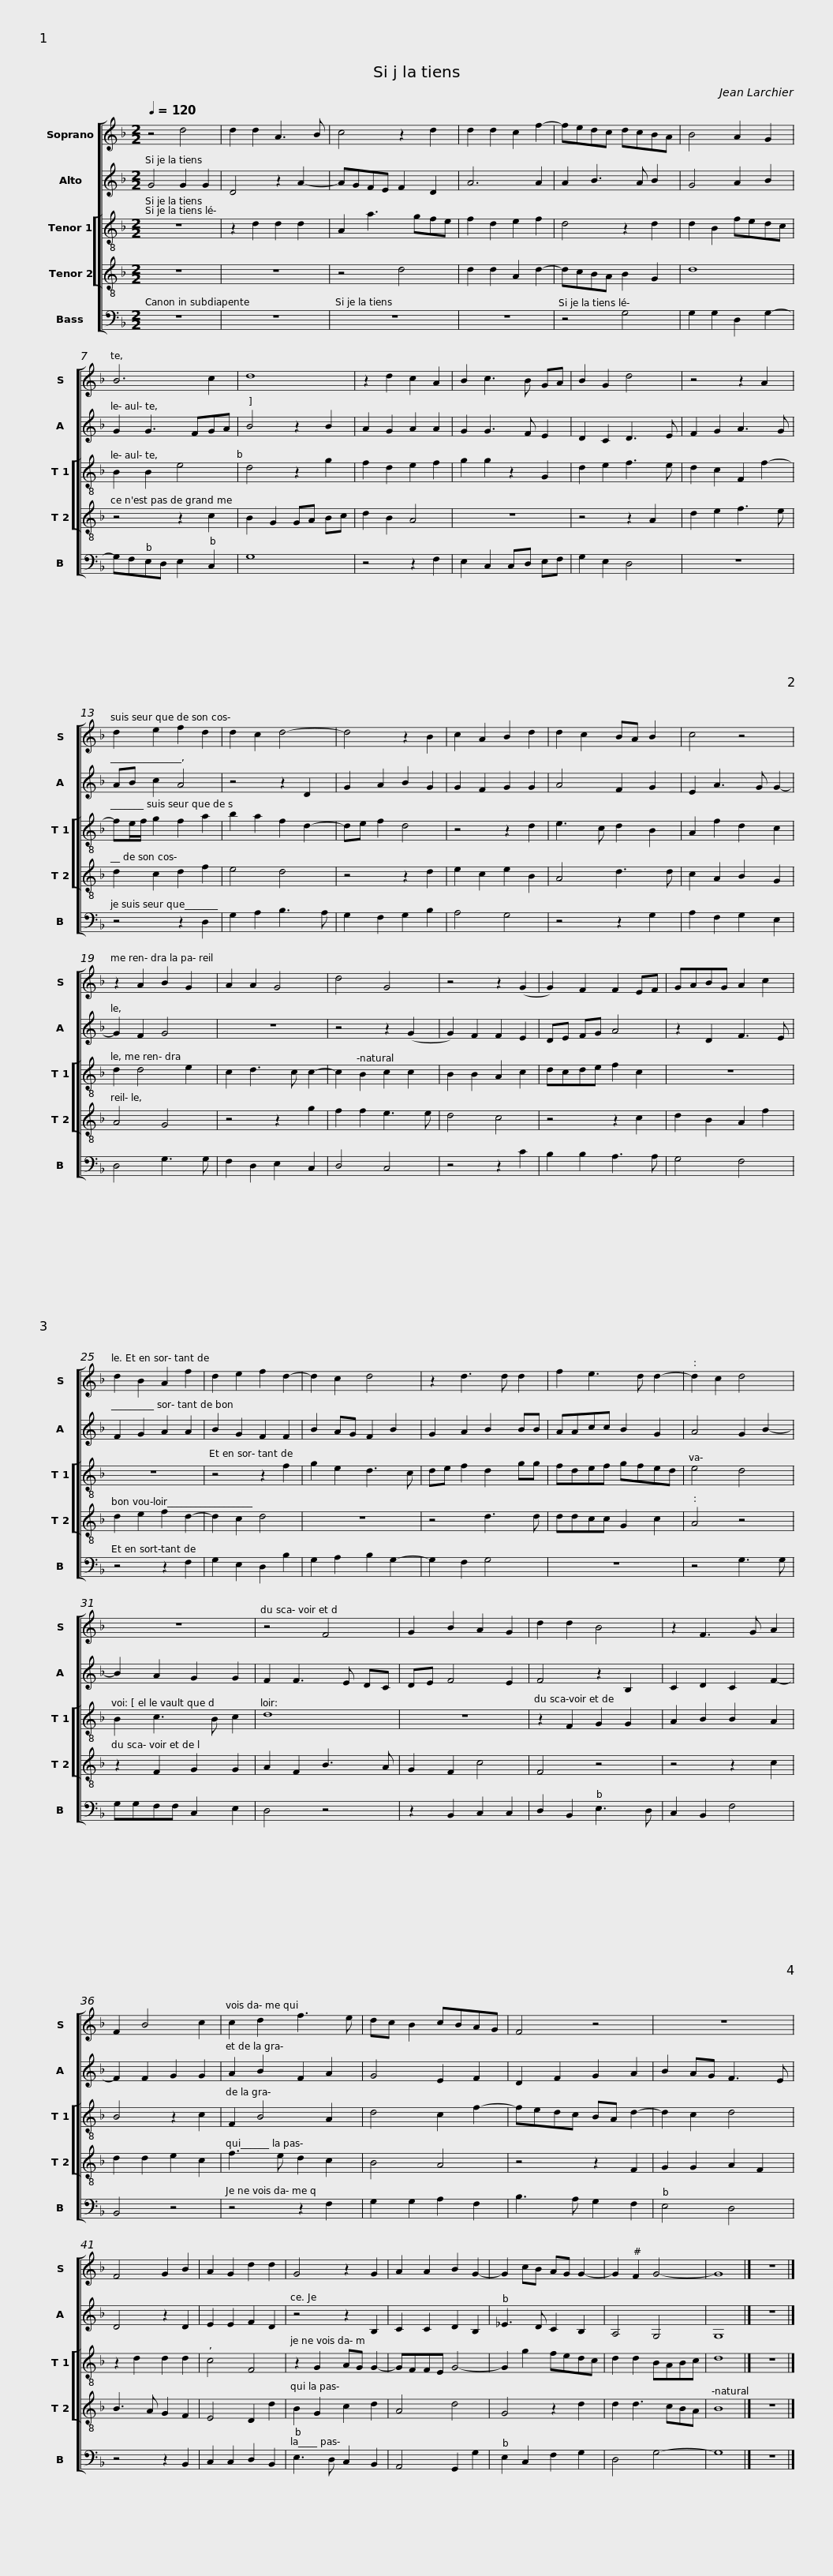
X:1
%%score [ 1 2 [ 3 4 ] 5 ]
L:1/8
Q:1/4=120
M:2/2
I:linebreak $
K:F
V:1 treble
V:2 treble
V:3 treble-8
V:4 treble-8
V:5 bass
V:1
 z4 d4 | d2 d2 A3 B | c4 z2 d2 | d2 d2 c2 f2- | fedc dcBA | %5
 B4 A2 G2 |$ B6 c2 | d8 | z2 d2 c2 A2 | B2 c3 B GA | %10
 B2 G2 d4 | z4 z2 A2 |$ d2 e2 f2 d2 | d2 c2 d4- | d4 z2 B2 | %15
 c2 A2 B2 d2 | d2 c2 BA B2 | c4 z4 |$ z2 A2 B2 G2 | A2 A2 G4 | %20
 d4 G4 | z4 z2 (G2 | G2) F2 F2 EF | GABG A2 c2 |$ d2 B2 A2 f2 | %25
 d2 e2 f2 d2- | d2 c2 d4 | z2 d3 d d2 | f2 e3 d d2- | d2 c2 d4 |$ %30
 z8 | z4 F4 | G2 B2 A2 G2 | d2 d2 B4 | z2 F3 G A2 | %35
 F2 B4 c2 |$ c2 d2 f3 e | dc B2 cBAG | F4 z4 | z8 | %40
 F4 G2 B2 | A2 G2 d2 d2 |$ G4 z2 G2 | A2 A2 B2 G2- | G2 cB AG G2- | %45
 G2 F2 G4- | G8 |]$ z8 |] %48
V:2
 G4 G2 G2 | D4 z2 A2- | AGFE F2 D2 | A6 A2 | A2 B3 A B2 | %5
 G4 A2 B2 |$ G2 G3 FGA | B4 z2 B2 | A2 G2 A2 A2 | G2 G3 F E2 | %10
 D2 C2 D3 E | F2 G2 A3 G |$ AB c2 A4 | z4 z2 D2 | G2 A2 B2 G2 | %15
 G2 F2 G2 G2 | A4 F2 G2 | E2 A3 G G2- |$ G2 F2 G4 | z8 | %20
 z4 z2 (G2 | G2) F2 F2 E2 | DE FG A4 | z2 D2 F3 E |$ F2 G2 A2 A2 | %25
 B2 G2 F2 F2 | B2 AG F2 B2 | G2 A2 B2 BB | AAcc B2 G2 | A4 G2 B2- |$ %30
 B2 A2 G2 G2 | F2 F3 E DC | DE F4 E2 | F4 z2 B,2 | C2 D2 C2 F2- | %35
 F2 F2 G2 G2 |$ A2 B2 F2 A2 | G4 E2 F2 | D2 F2 G2 A2 | B2 AG F3 E | %40
 D4 z2 D2 | E2 E2 F2 D2 |$ z4 z2 B,2 | C2 C2 D2 B,2 | _E3 D C2 B,2 | %45
 A,4 G,4 | G,8 |]$ z8 |] %48
V:3
 z8 | z2 d2 d2 d2 | A2 a3 gfe | f2 d2 e2 f2 | d4 z2 d2 | %5
 d2 B2 fedc |$ B2 B2 e4 | d4 z2 g2 | f2 d2 e2 f2 | g2 g2 z2 G2 | %10
 d2 e2 f3 e | d2 c2 F2 f2- |$ fe/f/ g2 f2 a2 | b2 a2 f2 d2- | de f2 d4 | %15
 z4 z2 d2 | e3 c d2 B2 | A2 f2 d2 c2 |$ d2 d4 e2 | c2 d3 c c2- | %20
 c2 B2 c2 c2 | B2 B2 A2 c2 | dcde f2 c2 | z8 |$ z8 | %25
 z4 z2 f2 | g2 e2 d3 c | de f2 d2 gg | fdef gfed | e4 d4 |$ %30
 B2 c3 B c2 | d8 | z8 | z2 F2 G2 G2 | A2 B2 B2 A2 | %35
 B4 z2 c2 |$ F2 B4 A2 | d4 c2 f2- | fedc BA d2- | d2 c2 d4 | %40
 z2 d2 d2 d2 | c4 F4 |$ z2 G2 AG G2- | GFFE G4- | G2 g2 fedc | %45
 d2 d2 BABc | d8 |]$ z8 |] %48
V:4
 z8 | z8 | z4 d4 | d2 d2 A2 d2- | dcBA B2 G2 | %5
 d8 |$ z4 z2 c2 | B2 G2 GA Bc | d2 B2 A4 | z8 | %10
 z4 z2 A2 | d2 e2 f3 e |$ d2 c2 d2 f2 | e4 d4 | z4 z2 d2 | %15
 e2 c2 e2 B2 | A4 d3 d | c2 A2 B2 G2 |$ A4 G4 | z4 z2 g2 | %20
 f2 f2 e3 e | d4 c4 | z4 z2 c2 | d2 B2 A2 f2 |$ d2 e2 f2 d2- | %25
 d2 c2 d4 | z8 | z4 d3 d | ddcc G2 c2 | A4 z4 |$ %30
 z2 F2 G2 G2 | A2 F2 B3 A | G2 F2 c4 | F4 z4 | z4 z2 c2 | %35
 d2 d2 e2 c2 |$ f3 e d2 c2 | B4 A4 | z4 z2 F2 | G2 G2 A2 F2 | %40
 B3 A G2 F2 | E4 D2 d2 |$ B2 G2 c2 d2 | A4 d4 | G4 z2 d2 | %45
 d2 d3 cBA | B8 |]$ z8 |] %48
V:5
 z8 | z8 | z8 | z8 | z4 G,4 | %5
 G,2 G,2 D,2 G,2- |$ G,F,E,D, E,2 C,2 | G,8 | z4 z2 F,2 | E,2 C,2 C,D, E,F, | %10
 G,2 E,2 D,4 | z8 |$ z4 z2 D,2 | G,2 A,2 B,3 A, | G,2 F,2 G,2 B,2 | %15
 A,4 G,4 | z4 z2 G,2 | A,2 F,2 G,2 E,2 |$ D,4 G,3 G, | F,2 D,2 E,2 C,2 | %20
 D,4 C,4 | z4 z2 C2 | B,2 B,2 A,3 A, | G,4 F,4 |$ z4 z2 F,2 | %25
 G,2 E,2 D,2 B,2 | G,2 A,2 B,2 G,2- | G,2 F,2 G,4 | z8 | z4 G,3 G, |$ %30
 G,G,F,F, C,2 E,2 | D,4 z4 | z2 B,,2 C,2 C,2 | D,2 B,,2 E,3 D, | C,2 B,,2 F,4 | %35
 B,,4 z4 |$ z4 z2 F,2 | G,2 G,2 A,2 F,2 | B,3 A, G,2 F,2 | E,4 D,4 | %40
 z4 z2 B,,2 | C,2 C,2 D,2 B,,2 |$ E,3 D, C,2 B,,2 | A,,4 G,,2 G,2 | E,2 C,2 F,2 G,2 | %45
 D,4 G,4- | G,8 |]$ z8 |] %48
